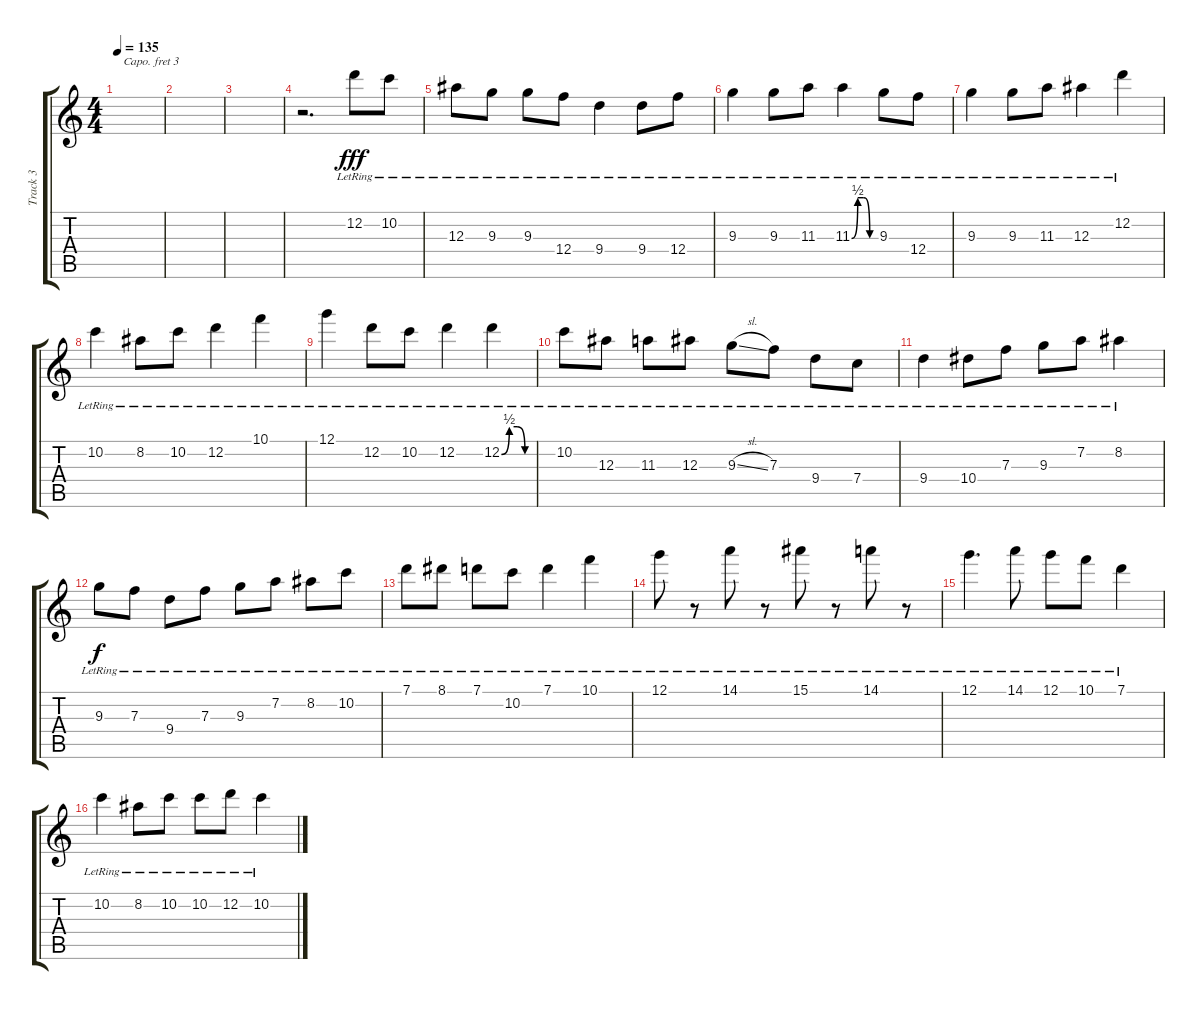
\track ("Track 3" "Track 3") {instrument acousticguitarsteel}
\staff {score tabs}
\capo 3
\tuning (E4 B3 G3 D3 A2 E2) {hide}
\ts (4 4)
\tempo 135
\clef g2
\ks c
|
|
|
r.2{d} 12.2{lr}.8{dy fff} 10.2{lr}.8 |
12.3{lr}.8 9.3{lr}.8 9.3{lr}.8 12.4{lr}.8 9.4{lr}.4 9.4{lr}.8 12.4{lr}.8 |
9.3{lr}.4 9.3{lr}.8 11.3{lr}.8 11.3{be (custom 0 0 15 2 30 2 45 0 49 0 54 0 60 0) lr}.4 9.3{lr}.8 12.4{lr}.8 |
9.3{lr}.4 9.3{lr}.8 11.3{lr}.8 12.3{lr}.4 12.2{lr}.4 |
10.2{lr}.4 8.2{lr}.8 10.2{lr}.8 12.2{lr}.4 10.1{lr}.4 |
12.1{lr}.4 12.2{lr}.8 10.2{lr}.8 12.2{lr}.4 12.2{be (custom 0 0 15 2 30 2 45 0 60 0) lr}.4 |
10.2{lr}.8 12.3{lr}.8 11.3{lr}.8 12.3{lr}.8 9.3{sl lr}.8 7.3{lr}.8 9.4{lr}.8 7.4{lr}.8 |
9.4{lr}.4 10.4{lr}.8 7.3{lr}.8 9.3{lr}.8 7.2{lr}.8 8.2{lr}.4 |
9.3{lr}.8{dy f} 7.3{lr}.8 9.4{lr}.8 7.3{lr}.8 9.3{lr}.8 7.2{lr}.8 8.2{lr}.8 10.2{lr}.8 |
7.1{lr}.8 8.1{lr}.8 7.1{lr}.8 10.2{lr}.8 7.1{lr}.4 10.1{lr}.4 |
12.1{lr}.8 r.8 14.1{lr}.8 r.8 15.1{lr}.8 r.8 14.1{lr}.8 r.8 |
12.1{lr}.4{d} 14.1{lr}.8 12.1{lr}.8 10.1{lr}.8 7.1{lr}.4 |
10.2{lr}.4 8.2{lr}.8 10.2{lr}.8 10.2{lr}.8 12.2{lr}.8 10.2{lr}.4
